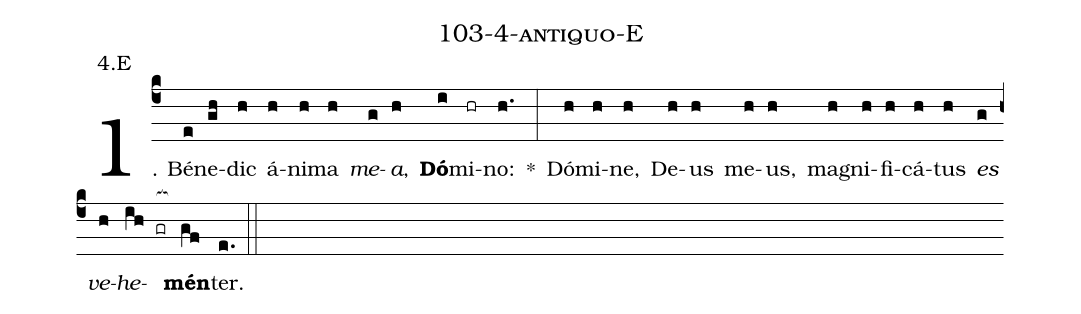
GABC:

name: 103-4-antiquo-E;
annotation: 4.E;
%%
(c4)1. Bé(e)ne(gh)dic(h) á(h)ni(h)ma(h) <i>me</i>(g)<i>a</i>,(h) <b>Dó</b>(i)mi(hr)no:(h.) *(:) Dó(h)mi(h)ne,(h) De(h)us(h) me(h)us,(h) ma(h)gni(h)fi(h)cá(h)tus(h) <i>es</i>(g) <i>ve</i>(h)<i>he</i>(ih gr[ocb:1{])<b>mén</b>(gf[ocb:0}])ter.(e.) (::)
